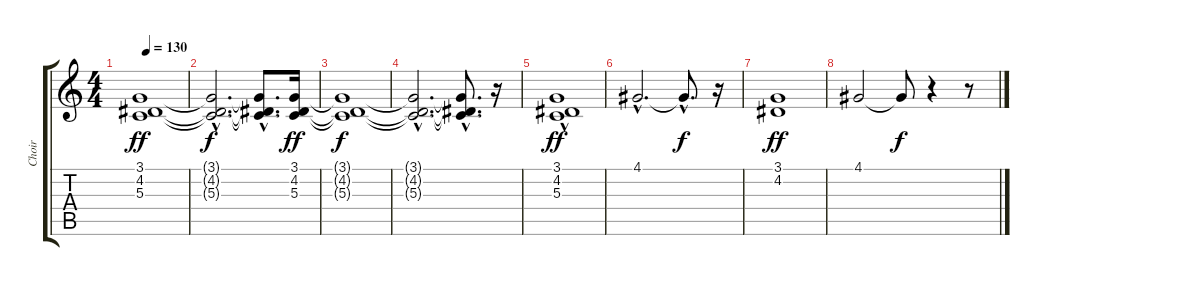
\track ("Choir" "Choir") {instrument choiraahs}
\staff {score tabs}
\tuning (E4 B3 G3 D3 A2 E2) {hide}
\ts (4 4)
\tempo 130
\clef g2
\ks c
(3.1 4.2 5.3).1{dy ff} |
(3.1{hac t} 4.2{hac t} 5.3{hac t}).2{d dy f} (3.1{hac t} 4.2{hac t} 5.3{hac t}).8{d} (3.1 4.2 5.3).16{dy ff} |
(3.1{t} 4.2{t} 5.3{t}).1{dy f} |
(3.1{hac t} 4.2{hac t} 5.3{hac t}).2{d} (3.1{hac t} 4.2{t} 5.3{t}).8{d} r.16 |
(3.1{hac} 4.2 5.3).1{dy ff} |
4.1{hac}.2{d} 4.1{hac t}.8{d dy f} r.16 |
(3.1 4.2).1{dy ff} |
4.1.2 4.1{t}.8{dy f} r.4 r.8
